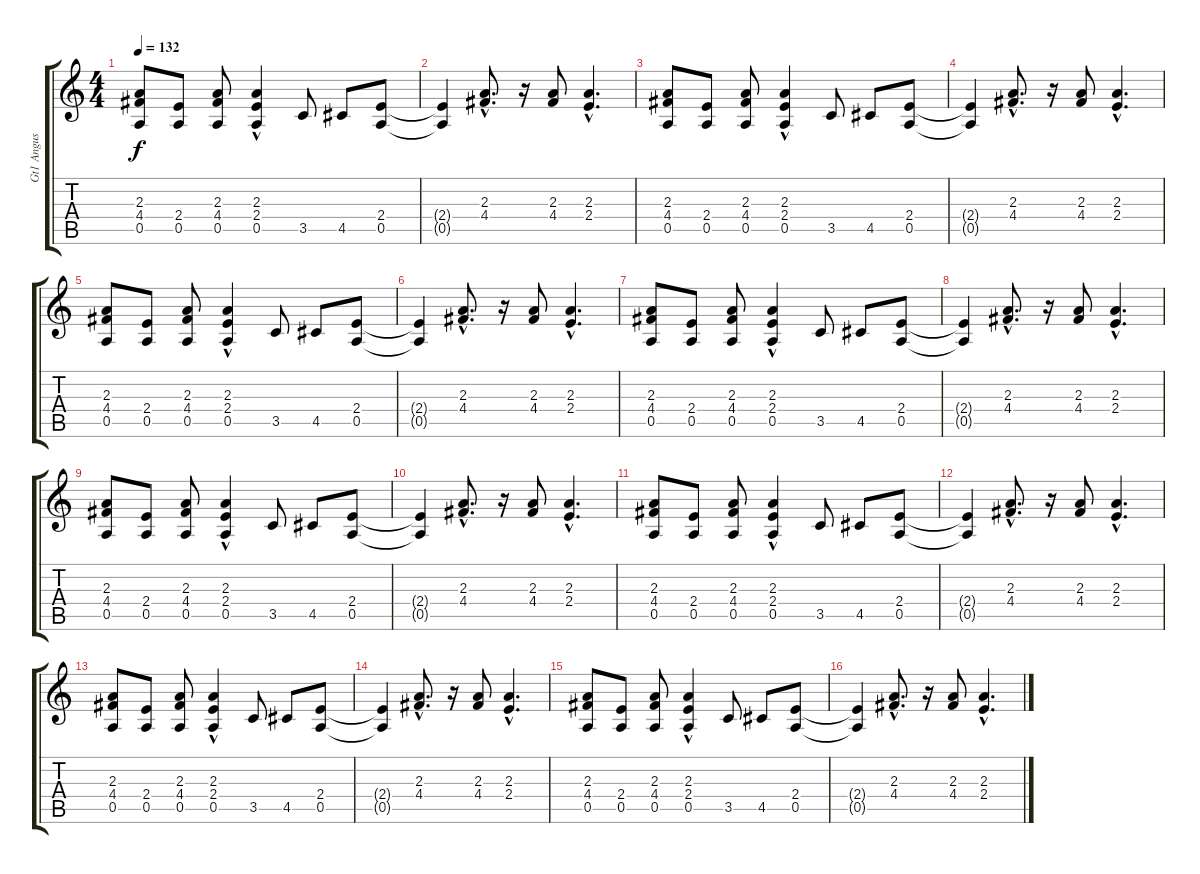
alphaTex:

\track ("Gt1 Angus" "Gt1 Angus") {instrument overdrivenguitar}
\staff {score tabs}
\tuning (E4 B3 G3 D3 A2 E2) {hide}
\ts (4 4)
\tempo 132
\clef g2
\ks c
(2.3 4.4 0.5).8{dy f} (2.4 0.5).8 (2.3 4.4 0.5).8 (2.3 2.4{hac} 0.5).4 3.5.8 4.5.8 (2.4 0.5).8 |
(2.4{t} 0.5{t}).4 (2.3{hac} 4.4{hac}).8{d} r.16 (2.3 4.4).8 (2.3{hac} 2.4{hac}).4{d} |
(2.3 4.4 0.5).8 (2.4 0.5).8 (2.3 4.4 0.5).8 (2.3 2.4{hac} 0.5).4 3.5.8 4.5.8 (2.4 0.5).8 |
(2.4{t} 0.5{t}).4 (2.3{hac} 4.4{hac}).8{d} r.16 (2.3 4.4).8 (2.3{hac} 2.4{hac}).4{d} |
(2.3 4.4 0.5).8 (2.4 0.5).8 (2.3 4.4 0.5).8 (2.3 2.4{hac} 0.5).4 3.5.8 4.5.8 (2.4 0.5).8 |
(2.4{t} 0.5{t}).4 (2.3{hac} 4.4{hac}).8{d} r.16 (2.3 4.4).8 (2.3{hac} 2.4{hac}).4{d} |
(2.3 4.4 0.5).8 (2.4 0.5).8 (2.3 4.4 0.5).8 (2.3 2.4{hac} 0.5).4 3.5.8 4.5.8 (2.4 0.5).8 |
(2.4{t} 0.5{t}).4 (2.3{hac} 4.4{hac}).8{d} r.16 (2.3 4.4).8 (2.3{hac} 2.4{hac}).4{d} |
(2.3 4.4 0.5).8 (2.4 0.5).8 (2.3 4.4 0.5).8 (2.3 2.4{hac} 0.5).4 3.5.8 4.5.8 (2.4 0.5).8 |
(2.4{t} 0.5{t}).4 (2.3{hac} 4.4{hac}).8{d} r.16 (2.3 4.4).8 (2.3{hac} 2.4{hac}).4{d} |
(2.3 4.4 0.5).8 (2.4 0.5).8 (2.3 4.4 0.5).8 (2.3 2.4{hac} 0.5).4 3.5.8 4.5.8 (2.4 0.5).8 |
(2.4{t} 0.5{t}).4 (2.3{hac} 4.4{hac}).8{d} r.16 (2.3 4.4).8 (2.3{hac} 2.4{hac}).4{d} |
(2.3 4.4 0.5).8 (2.4 0.5).8 (2.3 4.4 0.5).8 (2.3 2.4{hac} 0.5).4 3.5.8 4.5.8 (2.4 0.5).8 |
(2.4{t} 0.5{t}).4 (2.3{hac} 4.4{hac}).8{d} r.16 (2.3 4.4).8 (2.3{hac} 2.4{hac}).4{d} |
(2.3 4.4 0.5).8 (2.4 0.5).8 (2.3 4.4 0.5).8 (2.3 2.4{hac} 0.5).4 3.5.8 4.5.8 (2.4 0.5).8 |
(2.4{t} 0.5{t}).4 (2.3{hac} 4.4{hac}).8{d} r.16 (2.3 4.4).8 (2.3{hac} 2.4{hac}).4{d}
